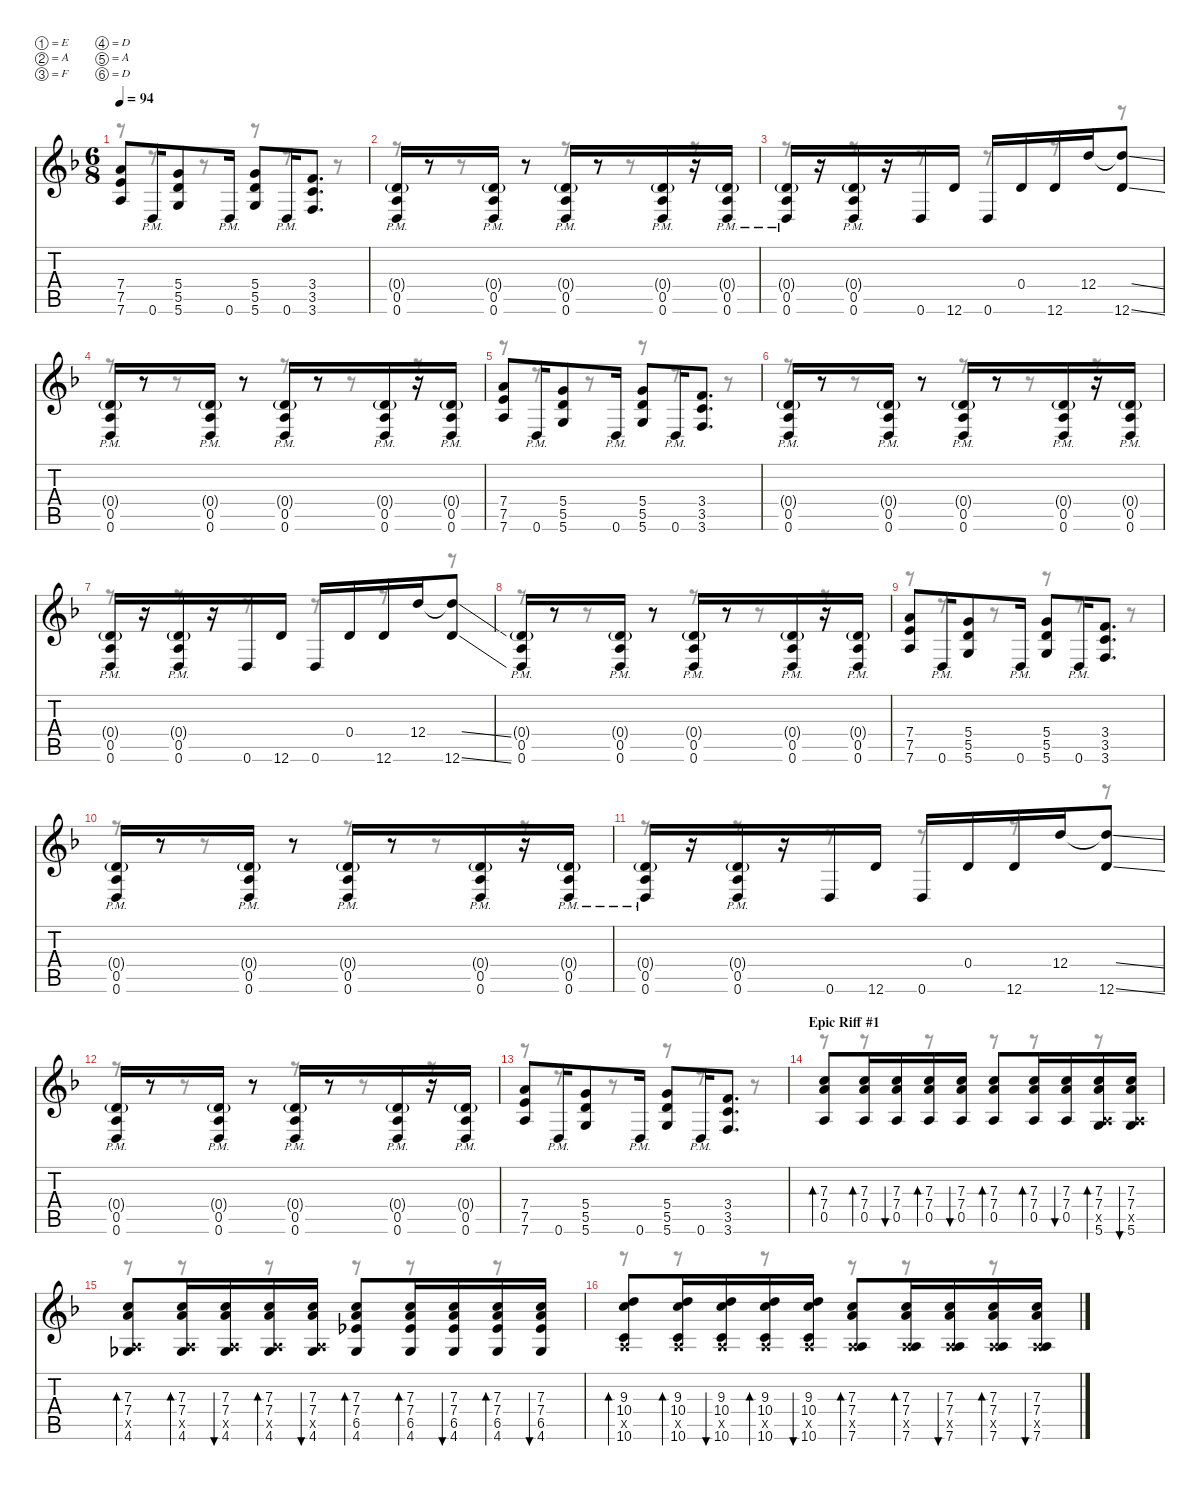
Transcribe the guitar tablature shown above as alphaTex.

\defaultSystemsLayout 4
\hideDynamics
\bracketExtendMode nobrackets
\singleTrackTrackNamePolicy hidden
\multiTrackTrackNamePolicy hidden
\otherSystemsTrackNameOrientation horizontal
\track ("P. Lindgren" "dist.guit.") {instrument distortionguitar}
\staff {score tabs}
\tuning (E4 A3 F3 D3 A2 D2)
\voice
\ts (6 8)
\tempo 94
\clef g2
\ks dminor
(7.4{acc forcenatural} 7.5{acc forcenatural} 7.6{acc forcenatural}).8{dy f beam Up} 0.6{pm acc forcenatural}.16{beam Up} (5.4{acc forcenatural} 5.5{acc forcenatural} 5.6{acc forcenatural}).8{beam Up} 0.6{pm acc forcenatural}.16{beam Up} (5.4{acc forcenatural} 5.5{acc forcenatural} 5.6{acc forcenatural}).8{beam Up} 0.6{pm acc forcenatural}.16{beam Up} (3.4{acc forcenatural} 3.5{acc forcenatural} 3.6{acc forcenatural}).8{d beam Up} |
(0.4{g acc forcenatural} 0.5{acc forcenatural} 0.6{pm acc forcenatural}).16{beam Up} r.8{beam Up} (0.4{g acc forcenatural} 0.5{acc forcenatural} 0.6{pm acc forcenatural}).16{beam Up} r.8{beam Up} (0.4{g acc forcenatural} 0.5{acc forcenatural} 0.6{pm acc forcenatural}).16{beam Up} r.8{beam Up} (0.4{g acc forcenatural} 0.5{acc forcenatural} 0.6{pm acc forcenatural}).16{beam Up} r.16{beam Up} (0.4{g acc forcenatural} 0.5{acc forcenatural} 0.6{pm acc forcenatural}).16{beam Up} |
(0.4{g acc forcenatural} 0.5{acc forcenatural} 0.6{pm acc forcenatural}).16{beam Up} r.16{beam Up} (0.4{g acc forcenatural} 0.5{acc forcenatural} 0.6{pm acc forcenatural}).16{beam Up} r.16{beam Up} 0.6{acc forcenatural}.16{beam Up} 12.6{acc forcenatural}.16{beam Up} 0.6{acc forcenatural}.16{beam Up} 0.4{acc forcenatural}.16{beam Up} 12.6{acc forcenatural}.16{beam Up} 12.4{acc forcenatural}.16{beam Up} (12.4{ss t acc forcenatural} 12.6{ss acc forcenatural}).8{beam Up} |
(0.4{g acc forcenatural} 0.5{acc forcenatural} 0.6{pm acc forcenatural}).16{beam Up} r.8{beam Up} (0.4{g acc forcenatural} 0.5{acc forcenatural} 0.6{pm acc forcenatural}).16{beam Up} r.8{beam Up} (0.4{g acc forcenatural} 0.5{acc forcenatural} 0.6{pm acc forcenatural}).16{beam Up} r.8{beam Up} (0.4{g acc forcenatural} 0.5{acc forcenatural} 0.6{pm acc forcenatural}).16{beam Up} r.16{beam Up} (0.4{g acc forcenatural} 0.5{acc forcenatural} 0.6{pm acc forcenatural}).16{beam Up} |
(7.4{acc forcenatural} 7.5{acc forcenatural} 7.6{acc forcenatural}).8{beam Up} 0.6{pm acc forcenatural}.16{beam Up} (5.4{acc forcenatural} 5.5{acc forcenatural} 5.6{acc forcenatural}).8{beam Up} 0.6{pm acc forcenatural}.16{beam Up} (5.4{acc forcenatural} 5.5{acc forcenatural} 5.6{acc forcenatural}).8{beam Up} 0.6{pm acc forcenatural}.16{beam Up} (3.4{acc forcenatural} 3.5{acc forcenatural} 3.6{acc forcenatural}).8{d beam Up} |
(0.4{g acc forcenatural} 0.5{acc forcenatural} 0.6{pm acc forcenatural}).16{beam Up} r.8{beam Up} (0.4{g acc forcenatural} 0.5{acc forcenatural} 0.6{pm acc forcenatural}).16{beam Up} r.8{beam Up} (0.4{g acc forcenatural} 0.5{acc forcenatural} 0.6{pm acc forcenatural}).16{beam Up} r.8{beam Up} (0.4{g acc forcenatural} 0.5{acc forcenatural} 0.6{pm acc forcenatural}).16{beam Up} r.16{beam Up} (0.4{g acc forcenatural} 0.5{acc forcenatural} 0.6{pm acc forcenatural}).16{beam Up} |
(0.4{g acc forcenatural} 0.5{acc forcenatural} 0.6{pm acc forcenatural}).16{beam Up} r.16{beam Up} (0.4{g acc forcenatural} 0.5{acc forcenatural} 0.6{pm acc forcenatural}).16{beam Up} r.16{beam Up} 0.6{acc forcenatural}.16{beam Up} 12.6{acc forcenatural}.16{beam Up} 0.6{acc forcenatural}.16{beam Up} 0.4{acc forcenatural}.16{beam Up} 12.6{acc forcenatural}.16{beam Up} 12.4{acc forcenatural}.16{beam Up} (12.4{ss t acc forcenatural} 12.6{ss acc forcenatural}).8{beam Up} |
(0.4{g acc forcenatural} 0.5{acc forcenatural} 0.6{pm acc forcenatural}).16{beam Up} r.8{beam Up} (0.4{g acc forcenatural} 0.5{acc forcenatural} 0.6{pm acc forcenatural}).16{beam Up} r.8{beam Up} (0.4{g acc forcenatural} 0.5{acc forcenatural} 0.6{pm acc forcenatural}).16{beam Up} r.8{beam Up} (0.4{g acc forcenatural} 0.5{acc forcenatural} 0.6{pm acc forcenatural}).16{beam Up} r.16{beam Up} (0.4{g acc forcenatural} 0.5{acc forcenatural} 0.6{pm acc forcenatural}).16{beam Up} |
(7.4{acc forcenatural} 7.5{acc forcenatural} 7.6{acc forcenatural}).8{beam Up} 0.6{pm acc forcenatural}.16{beam Up} (5.4{acc forcenatural} 5.5{acc forcenatural} 5.6{acc forcenatural}).8{beam Up} 0.6{pm acc forcenatural}.16{beam Up} (5.4{acc forcenatural} 5.5{acc forcenatural} 5.6{acc forcenatural}).8{beam Up} 0.6{pm acc forcenatural}.16{beam Up} (3.4{acc forcenatural} 3.5{acc forcenatural} 3.6{acc forcenatural}).8{d beam Up} |
(0.4{g acc forcenatural} 0.5{acc forcenatural} 0.6{pm acc forcenatural}).16{beam Up} r.8{beam Up} (0.4{g acc forcenatural} 0.5{acc forcenatural} 0.6{pm acc forcenatural}).16{beam Up} r.8{beam Up} (0.4{g acc forcenatural} 0.5{acc forcenatural} 0.6{pm acc forcenatural}).16{beam Up} r.8{beam Up} (0.4{g acc forcenatural} 0.5{acc forcenatural} 0.6{pm acc forcenatural}).16{beam Up} r.16{beam Up} (0.4{g acc forcenatural} 0.5{acc forcenatural} 0.6{pm acc forcenatural}).16{beam Up} |
(0.4{g acc forcenatural} 0.5{acc forcenatural} 0.6{pm acc forcenatural}).16{beam Up} r.16{beam Up} (0.4{g acc forcenatural} 0.5{acc forcenatural} 0.6{pm acc forcenatural}).16{beam Up} r.16{beam Up} 0.6{acc forcenatural}.16{beam Up} 12.6{acc forcenatural}.16{beam Up} 0.6{acc forcenatural}.16{beam Up} 0.4{acc forcenatural}.16{beam Up} 12.6{acc forcenatural}.16{beam Up} 12.4{acc forcenatural}.16{beam Up} (12.4{ss t acc forcenatural} 12.6{ss acc forcenatural}).8{beam Up} |
(0.4{g acc forcenatural} 0.5{acc forcenatural} 0.6{pm acc forcenatural}).16{beam Up} r.8{beam Up} (0.4{g acc forcenatural} 0.5{acc forcenatural} 0.6{pm acc forcenatural}).16{beam Up} r.8{beam Up} (0.4{g acc forcenatural} 0.5{acc forcenatural} 0.6{pm acc forcenatural}).16{beam Up} r.8{beam Up} (0.4{g acc forcenatural} 0.5{acc forcenatural} 0.6{pm acc forcenatural}).16{beam Up} r.16{beam Up} (0.4{g acc forcenatural} 0.5{acc forcenatural} 0.6{pm acc forcenatural}).16{beam Up} |
(7.4{acc forcenatural} 7.5{acc forcenatural} 7.6{acc forcenatural}).8{beam Up} 0.6{pm acc forcenatural}.16{beam Up} (5.4{acc forcenatural} 5.5{acc forcenatural} 5.6{acc forcenatural}).8{beam Up} 0.6{pm acc forcenatural}.16{beam Up} (5.4{acc forcenatural} 5.5{acc forcenatural} 5.6{acc forcenatural}).8{beam Up} 0.6{pm acc forcenatural}.16{beam Up} (3.4{acc forcenatural} 3.5{acc forcenatural} 3.6{acc forcenatural}).8{d beam Up} |
\section ("" "Epic Riff #1")
(7.3{acc forcenatural} 7.4{acc forcenatural} 0.5{acc forcenatural}).8{bd 30 beam Up} (7.3{acc forcenatural} 7.4{acc forcenatural} 0.5{acc forcenatural}).16{bd 30 beam Up} (7.3{acc forcenatural} 7.4{acc forcenatural} 0.5{acc forcenatural}).16{bu 30 beam Up} (7.3{acc forcenatural} 7.4{acc forcenatural} 0.5{acc forcenatural}).16{bd 30 beam Up} (7.3{acc forcenatural} 7.4{acc forcenatural} 0.5{acc forcenatural}).16{bu 30 beam Up} (7.3{acc forcenatural} 7.4{acc forcenatural} 0.5{acc forcenatural}).8{bd 30 beam Up} (7.3{acc forcenatural} 7.4{acc forcenatural} 0.5{acc forcenatural}).16{bd 30 beam Up} (7.3{acc forcenatural} 7.4{acc forcenatural} 0.5{acc forcenatural}).16{bu 30 beam Up} (7.3{acc forcenatural} 7.4{acc forcenatural} 0.5{x acc forcenatural} 5.6{acc forcenatural}).16{bd 30 beam Up} (7.3{acc forcenatural} 7.4{acc forcenatural} 0.5{x acc forcenatural} 5.6{acc forcenatural}).16{bu 30 beam Up} |
(7.3{acc forcenatural} 7.4{acc forcenatural} 0.5{x acc forcenatural} 4.6{acc b}).8{bd 30 beam Up} (7.3{acc forcenatural} 7.4{acc forcenatural} 0.5{x acc forcenatural} 4.6{acc b}).16{bd 30 beam Up} (7.3{acc forcenatural} 7.4{acc forcenatural} 0.5{x acc forcenatural} 4.6{acc b}).16{bu 30 beam Up} (7.3{acc forcenatural} 7.4{acc forcenatural} 0.5{x acc forcenatural} 4.6{acc b}).16{bd 30 beam Up} (7.3{acc forcenatural} 7.4{acc forcenatural} 0.5{x acc forcenatural} 4.6{acc b}).16{bu 30 beam Up} (7.3{acc forcenatural} 7.4{acc forcenatural} 6.5{acc b} 4.6{acc b}).8{bd 30 beam Up} (7.3{acc forcenatural} 7.4{acc forcenatural} 6.5{acc b} 4.6{acc b}).16{bd 30 beam Up} (7.3{acc forcenatural} 7.4{acc forcenatural} 6.5{acc b} 4.6{acc b}).16{bu 30 beam Up} (7.3{acc forcenatural} 7.4{acc forcenatural} 6.5{acc b} 4.6{acc b}).16{bd 30 beam Up} (7.3{acc forcenatural} 7.4{acc forcenatural} 6.5{acc b} 4.6{acc b}).16{bu 30 beam Up} |
(9.3{acc forcenatural} 10.4{acc forcenatural} 0.5{x acc forcenatural} 10.6{acc forcenatural}).8{bd 30 beam Up} (9.3{acc forcenatural} 10.4{acc forcenatural} 0.5{x acc forcenatural} 10.6{acc forcenatural}).16{bd 30 beam Up} (9.3{acc forcenatural} 10.4{acc forcenatural} 0.5{x acc forcenatural} 10.6{acc forcenatural}).16{bu 30 beam Up} (9.3{acc forcenatural} 10.4{acc forcenatural} 0.5{x acc forcenatural} 10.6{acc forcenatural}).16{bd 30 beam Up} (9.3{acc forcenatural} 10.4{acc forcenatural} 0.5{x acc forcenatural} 10.6{acc forcenatural}).16{bu 30 beam Up} (7.3{acc forcenatural} 7.4{acc forcenatural} 0.5{x acc forcenatural} 7.6{acc forcenatural}).8{bd 30 beam Up} (7.3{acc forcenatural} 7.4{acc forcenatural} 0.5{x acc forcenatural} 7.6{acc forcenatural}).16{bd 30 beam Up} (7.3{acc forcenatural} 7.4{acc forcenatural} 0.5{x acc forcenatural} 7.6{acc forcenatural}).16{bu 30 beam Up} (7.3{acc forcenatural} 7.4{acc forcenatural} 0.5{x acc forcenatural} 7.6{acc forcenatural}).16{bd 30 beam Up} (7.3{acc forcenatural} 7.4{acc forcenatural} 0.5{x acc forcenatural} 7.6{acc forcenatural}).16{bu 30 beam Up}
\voice
\clef g2
\ottava regular
\simile none
\ks dminor
r.8{dy mf beam Down} r.8{beam Down} r.8{beam Down} r.8{beam Down} r.8{beam Down} r.8{beam Down} |
r.8{beam Down} r.8{beam Down} r.8{beam Down} r.8{beam Down} r.8{beam Down} r.8{beam Down} |
r.8{beam Down} r.8{beam Down} r.8{beam Down} r.8{beam Down} r.8{beam Down} r.8{beam Down} |
r.8{beam Down} r.8{beam Down} r.8{beam Down} r.8{beam Down} r.8{beam Down} r.8{beam Down} |
r.8{beam Down} r.8{beam Down} r.8{beam Down} r.8{beam Down} r.8{beam Down} r.8{beam Down} |
r.8{beam Down} r.8{beam Down} r.8{beam Down} r.8{beam Down} r.8{beam Down} r.8{beam Down} |
r.8{beam Down} r.8{beam Down} r.8{beam Down} r.8{beam Down} r.8{beam Down} r.8{beam Down} |
r.8{beam Down} r.8{beam Down} r.8{beam Down} r.8{beam Down} r.8{beam Down} r.8{beam Down} |
r.8{beam Down} r.8{beam Down} r.8{beam Down} r.8{beam Down} r.8{beam Down} r.8{beam Down} |
r.8{beam Down} r.8{beam Down} r.8{beam Down} r.8{beam Down} r.8{beam Down} r.8{beam Down} |
r.8{beam Down} r.8{beam Down} r.8{beam Down} r.8{beam Down} r.8{beam Down} r.8{beam Down} |
r.8{beam Down} r.8{beam Down} r.8{beam Down} r.8{beam Down} r.8{beam Down} r.8{beam Down} |
r.8{beam Down} r.8{beam Down} r.8{beam Down} r.8{beam Down} r.8{beam Down} r.8{beam Down} |
r.8{beam Down} r.8{beam Down} r.8{beam Down} r.8{beam Down} r.8{beam Down} r.8{beam Down} |
r.8{beam Down} r.8{beam Down} r.8{beam Down} r.8{beam Down} r.8{beam Down} r.8{beam Down} |
r.8{beam Down} r.8{beam Down} r.8{beam Down} r.8{beam Down} r.8{beam Down} r.8{beam Down}
